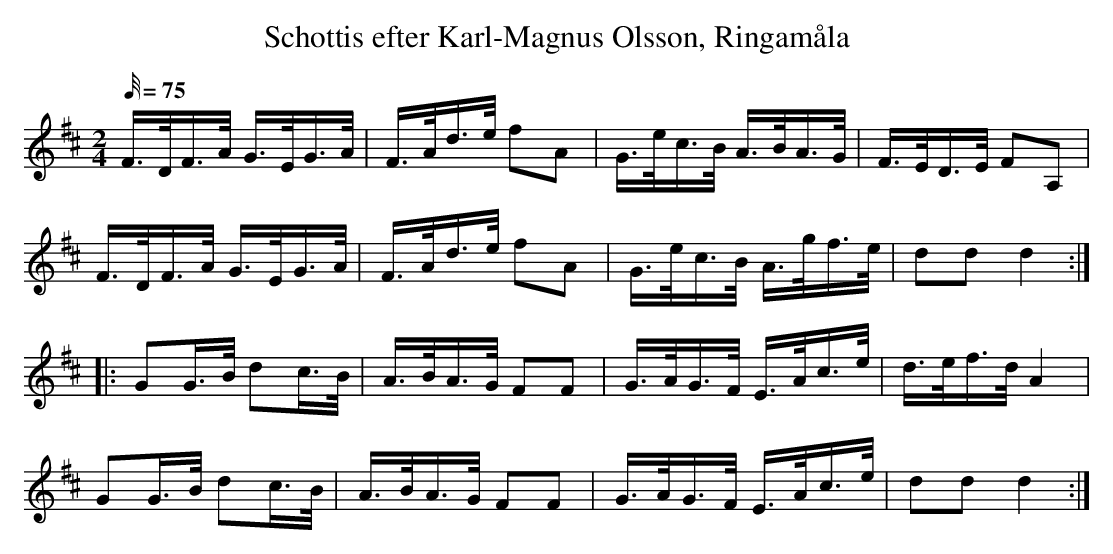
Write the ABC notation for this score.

X:1
T:Schottis efter Karl-Magnus Olsson, Ringamåla
M:2/4
L:1/32
Q:75
K:D
O:Ringamåla, Blekinge
F3DF3A G3EG3A | F3Ad3e f4A4 | G3ec3B A3BA3G | F3ED3E F4A,4 |
F3DF3A G3EG3A | F3Ad3e f4A4 | G3ec3B A3gf3e | d4d4 d8 :|
|: G4G3B d4c3B | A3BA3G F4F4 | G3AG3F E3Ac3e | d3ef3d A8 |
 G4G3B d4c3B | A3BA3G F4F4 | G3AG3F E3Ac3e | d4d4 d8 :|
